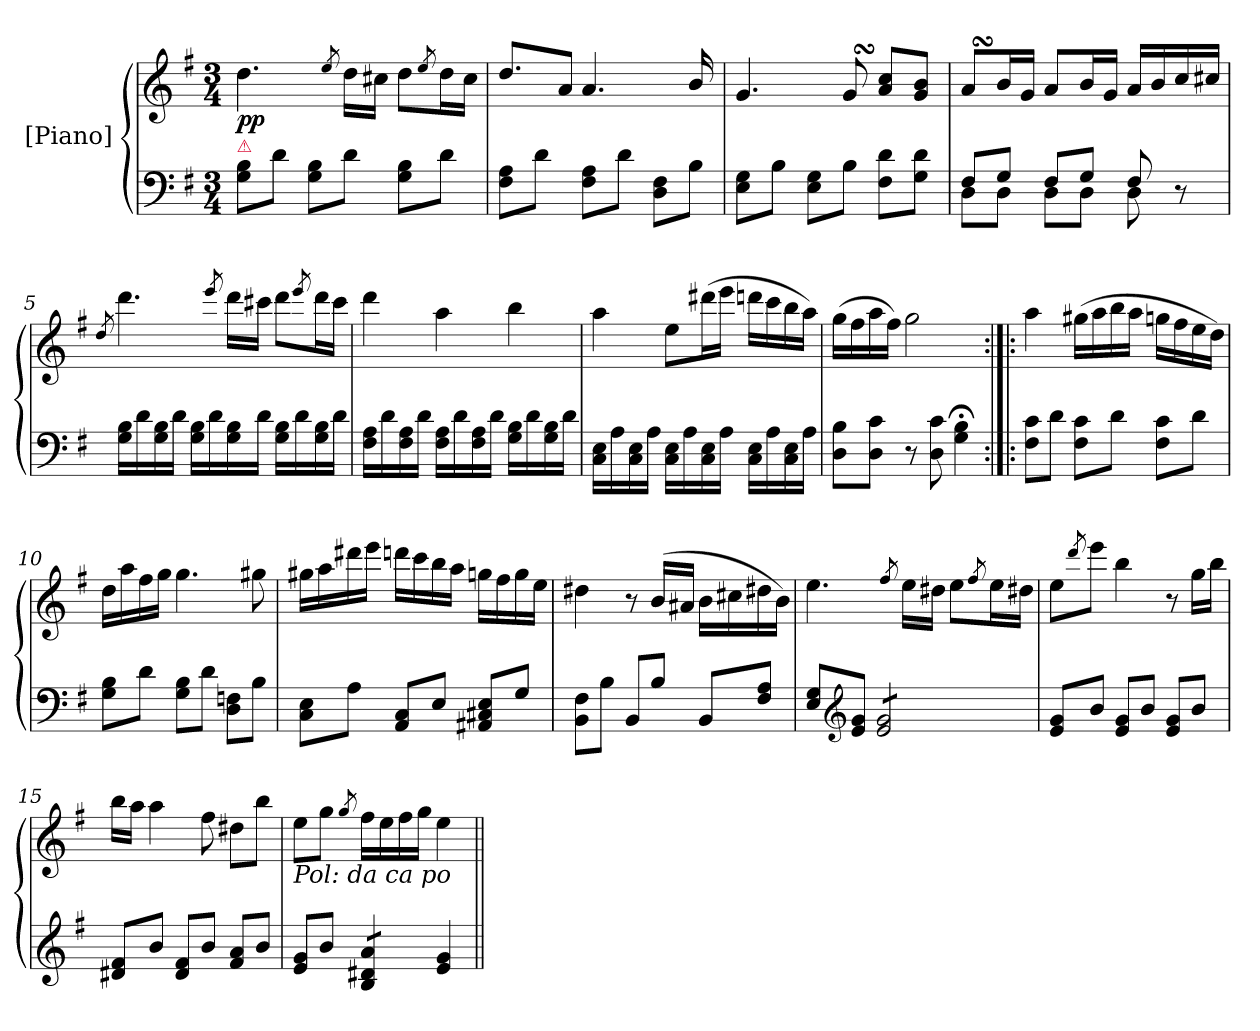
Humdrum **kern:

**kern	**kern	**dynam
*part2	*part1	*part1
*staff2	*staff1	*staff1
*I"[Piano]	*I"[Piano]	*
*clefF4	*clefG2	*
*k[f#]	*k[f#]	*
*G:	*G:	*
*M3/4	*M3/4	*
=1	=1	=1
!LO:TX:a:color=crimson:t=⚠	!	!
8G\ 8B\L	4.dd\	pp
8d\J	.	.
8G\ 8B\L	.	.
.	8qee/	.
8d\J	16dd\LL	.
.	16cc#X\JJ	.
8G\ 8B\L	8dd\L	.
.	8qee/	.
8d\J	16dd\L	.
.	16cc#\JJ	.
=2	=2	=2
8F#\ 8A\L	8.dd/L	.
8d\J	.	.
!	!LO:N:vis=8	!
.	16a/J	.
8F#\ 8A\L	4.a/	.
8d\J	.	.
8D\ 8F#\L	.	.
!	!LO:N:vis=16	!
8B\J	8b/	.
=3	=3	=3
8E\ 8G\L	4.g/	.
8B\J	.	.
8E\ 8G\L	.	.
8B\J	8gSSs/	.
8F#\ 8d\L	8a/ 8cc/L	.
8G\ 8d\J	8g/ 8b/J	.
=4	=4	=4
*^	*	*
8F#/L	8D\L	8aSSS/L	.
8G/J	8D\J	16b/L	.
.	.	16g/JJ	.
8F#/L	8D\L	8a/L	.
8G/J	8D\J	16b/L	.
.	.	16g/JJ	.
8F#/	8D\	16a/LL	.
.	.	16b/	.
8r	8ryy	16cc/	.
.	.	16cc#X/JJ	.
*v	*v	*	*
=5	=5	=5
.	8qdd/	.
!	!	!LO:DY:b
16G\ 16B\LL	4.ddd\	FF
16d\	.	.
16G\ 16B\	.	.
16d\JJ	.	.
16G\ 16B\LL	.	.
16d\	.	.
.	8qeee/	.
16G\ 16B\	16ddd\LL	.
16d\JJ	16ccc#X\JJ	.
16G\ 16B\LL	8ddd\L	.
16d\	.	.
.	8qeee/	.
16G\ 16B\	16ddd\L	.
16d\JJ	16ccc#\JJ	.
=6	=6	=6
16F#\ 16A\LL	4ddd\	.
16d\	.	.
16F#\ 16A\	.	.
16d\JJ	.	.
16F#\ 16A\LL	4aa\	.
16d\	.	.
16F#\ 16A\	.	.
16d\JJ	.	.
16G\ 16B\LL	4bb\	.
16d\	.	.
16G\ 16B\	.	.
16d\JJ	.	.
=7	=7	=7
16C\ 16E\LL	4aa\	.
16A\	.	.
16C\ 16E\	.	.
16A\JJ	.	.
16C\ 16E\LL	8ee\L	.
16A\	.	.
16C\ 16E\	(16ddd#X\L	.
16A\JJ	16eee\JJ	.
16C\ 16E\LL	16dddn\LL	.
16A\	16ccc\	.
16C\ 16E\	16bb\	.
16A\JJ	16aa\JJ)	.
=8	=8	=8
8D\ 8B\L	(16gg\LL	.
.	16ff#\	.
8D\ 8c\J	16aa\	.
.	16ff#\JJ)	.
8r	2gg\	.
8D\ 8c\	.	.
4G;<\ 4B;<\	.	.
=9:|!|:	=9:|!|:	=9:|!|:
8F#\ 8c\L	4aa\	.
8d\J	.	.
8F#\ 8c\L	(16gg#X\LL	.
.	16aa\	.
8d\J	16bb\	.
.	16aa\JJ	.
8F#\ 8c\L	16ggn\LL	.
.	16ff#\	.
8d\J	16ee\	.
.	16dd\JJ)	.
=10	=10	=10
8G\ 8B\L	16dd\LL	.
.	16aa\	.
8d\J	16ff#\	.
.	16gg\JJ	.
8G\ 8B\L	4.gg\	.
8d\J	.	.
8D\ 8Fn\L	.	.
8B\J	8gg#X\	.
=11	=11	=11
8C\ 8E\L	16gg#X\LL	.
.	16aa\	.
8A\J	16ddd#X\	.
.	16eee\JJ	.
8AA/ 8C/L	16dddn\LL	.
.	16ccc\	.
8E/J	16bb\	.
.	16aa\JJ	.
8AA#X/ 8C#X/ 8E/L	16ggn\LL	.
.	16ff#\	.
8G/J	16gg\	.
.	16ee\JJ	.
=12	=12	=12
8BB\ 8F#\L	4dd#X\	.
8B\J	.	.
8BB/L	8r	.
8B\J	(16b/LL	.
.	16a#X/JJ	.
8BB/L	16b\LL	.
.	16cc#X\	.
8F#\ 8A\J	16dd#X\	.
.	16b\JJ)	.
=13	=13	=13
8E/ 8G/L	4.ee\	.
*clefG2	*	*
8e/ 8g/J	.	.
!LO:TX:a:color=crimson:t=⚠	!	!
*tremolo	*	*
8e/ 8g/L	.	.
.	8qff#/	.
8e/ 8g/	16ee\LL	.
.	16dd#X\JJ	.
8e/ 8g/	8ee\L	.
.	8qff#/	.
8e/ 8g/J	16ee\L	.
*Xtremolo	*	*
.	16dd#X\JJ	.
=14	=14	=14
8e/ 8g/L	8ee\L	.
.	8qddd/	.
8b/J	8eee\J	.
8e/ 8g/L	4bb\	.
8b/J	.	.
8e/ 8g/L	8r	.
8b/J	16gg\LL	.
.	16bb\JJ	.
=15	=15	=15
8d#X/ 8f#/L	16bb\LL	.
.	16aa\JJ	.
8b/J	4aa\	.
8d#/ 8f#/L	.	.
8b/J	8ff#\	.
8f#/ 8a/L	8dd#X\L	.
8b/J	8bb\J	.
=16	=16	=16
!	!LO:TX:b:i:t=Pol&colon; da ca po	!
8e/ 8g/L	8ee\L	.
8b/J	8gg\J	.
.	8qgg/	.
*tremolo	*	*
8B/ 8d#X/ 8a/L	16ff#\LL	.
.	16ee\	.
8B/ 8d#X/ 8a/J	16ff#\	.
*Xtremolo	*	*
.	16gg\JJ	.
4e/ 4g/	4ee\	.
=||	=||	=||
*-	*-	*-
